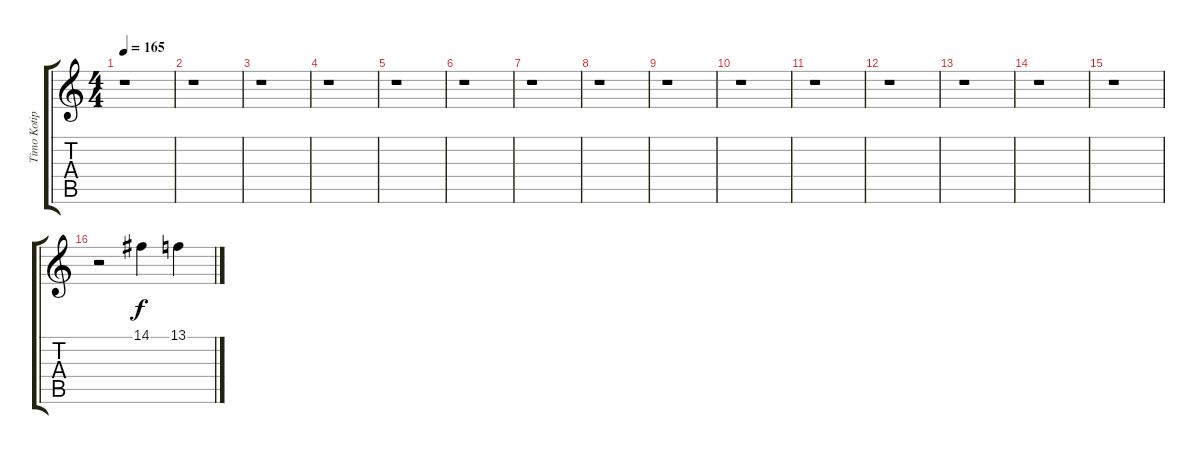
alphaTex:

\track ("Timo Kotipelto" "Timo Kotip") {instrument lead6voice}
\staff {score tabs}
\tuning (E4 B3 G3 D3 A2 E2) {hide}
\ts (4 4)
\tempo 165
\clef g2
\ks c
r.1{dy f} |
r.1 |
r.1 |
r.1 |
r.1 |
r.1 |
r.1 |
r.1 |
r.1 |
r.1 |
r.1 |
r.1 |
r.1 |
r.1 |
r.1 |
r.2 14.1.4 13.1.4
